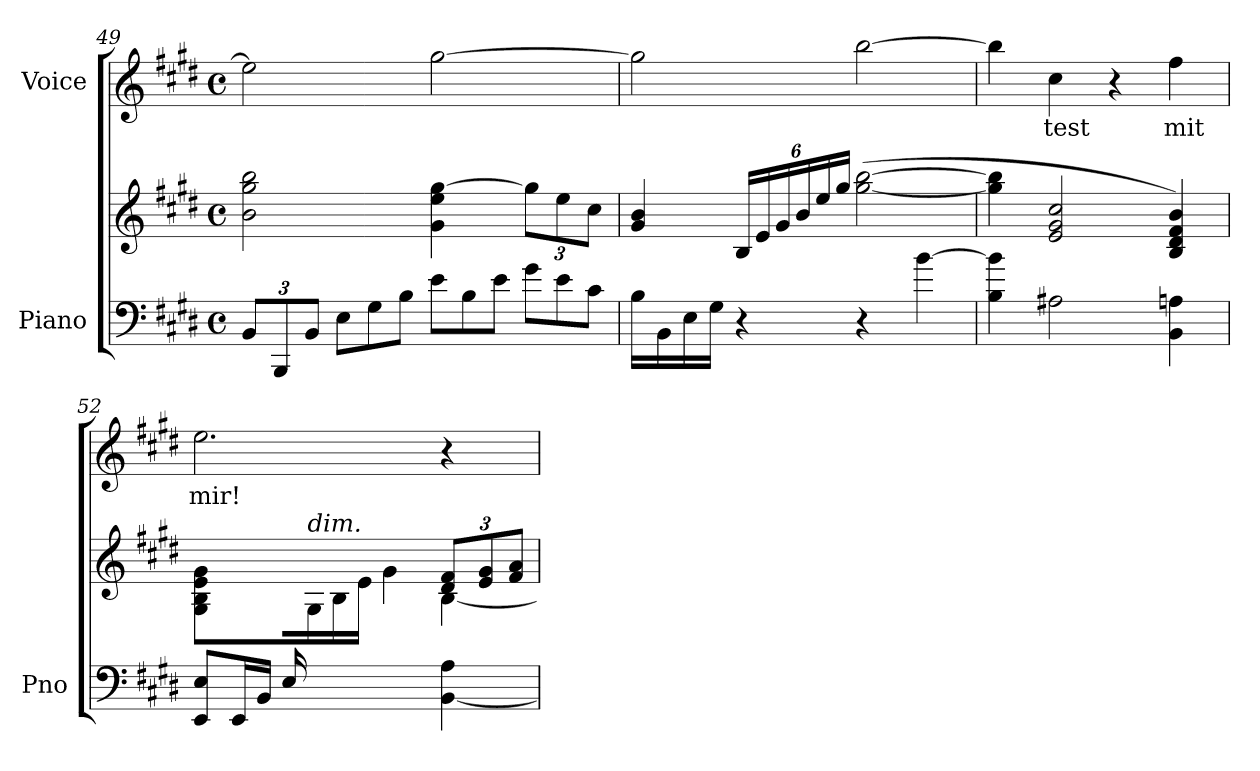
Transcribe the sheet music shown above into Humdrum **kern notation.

**kern	**kern	**kern	**text
*part2	*part2	*part1	*part1
*staff3	*staff2	*staff1	*staff1
*I"Piano	*	*I"Voice	*
*I'Pno	*	*	*
!!LO:LB:g=z
*clefF4	*clefG2	*clefG2	*
*k[f#c#g#d#]	*k[f#c#g#d#]	*k[f#c#g#d#]	*
*M4/4	*M4/4	*M4/4	*
*met(c)	*met(c)	*met(c)	*
*Xbrackettup	*	*	*
=49	=49	=49	=49
12BB/L	2b\ 2gg#\ 2bb\	2ee\]	.
12BBB/	.	.	.
12BB/J	.	.	.
*Xtuplet	*	*	*
12E\L	.	.	.
12G#\	.	.	.
12B\J	.	.	.
12e\L	4g#\ 4ee\ [4gg#\	[2gg#\	.
12B\	.	.	.
12e\J	.	.	.
*	*Xbrackettup	*	*
12g#\L	12gg#\L]	.	.
12e\	12ee\	.	.
12c#\J	12cc#\J	.	.
=50	=50	=50	=50
16B\LL	4g#/ 4b/	2gg#\]	.
16BB\	.	.	.
16E\	.	.	.
16G#\JJ	.	.	.
4r	24B/LL	.	.
.	24e/	.	.
.	24g#/	.	.
.	24b/	.	.
.	24ee/	.	.
.	(24gg#/JJ	.	.
4r	(>[2gg#\ [2bb\	[2bb\	.
[4b\	.	.	.
=51	=51	=51	=51
4B\ 4b\]	4gg#\] 4bb\]	4bb\]	.
!	!	!	!LO:LY:b
2A#X\	2e/ 2g#/ 2cc#/	4cc#\	-test
.	.	4r	.
!	!	!	!LO:LY:b
4BB\ 4An\	4B/ 4d#/ 4f#/ 4b/)	4ff#\	mit
=52	=52	=52	=52
*^	*^	*	*
!	!	!	!	!	!LO:LY:b
4ryy	8EE/ 8E/L	4G#/ 4B/ 4e/ 4g#/	2.ryy	2.ee\	mir!
.	16EE/L	.	.	.	.
.	16BB/JJ	.	.	.	.
16E/LL	2rGGyy	16ryy	.	.	.
!	!	!LO:TX:a:i:t=dim.	!	!	!
2ryy	.	16G#\	.	.	.
.	.	16B\	.	.	.
.	.	16e\JJ	.	.	.
.	.	(4g#\	.	.	.
.	[4BB\ 4A\	12d#/ 12f#/L	[4B\	4r	.
8.ryy	.	.	.	.	.
.	.	12e/ 12g#/	.	.	.
.	.	12f#/ 12a/J	.	.	.
*v	*v	*	*	*	*
*	*v	*v	*	*
=	=	=	=
*-	*-	*-	*-
